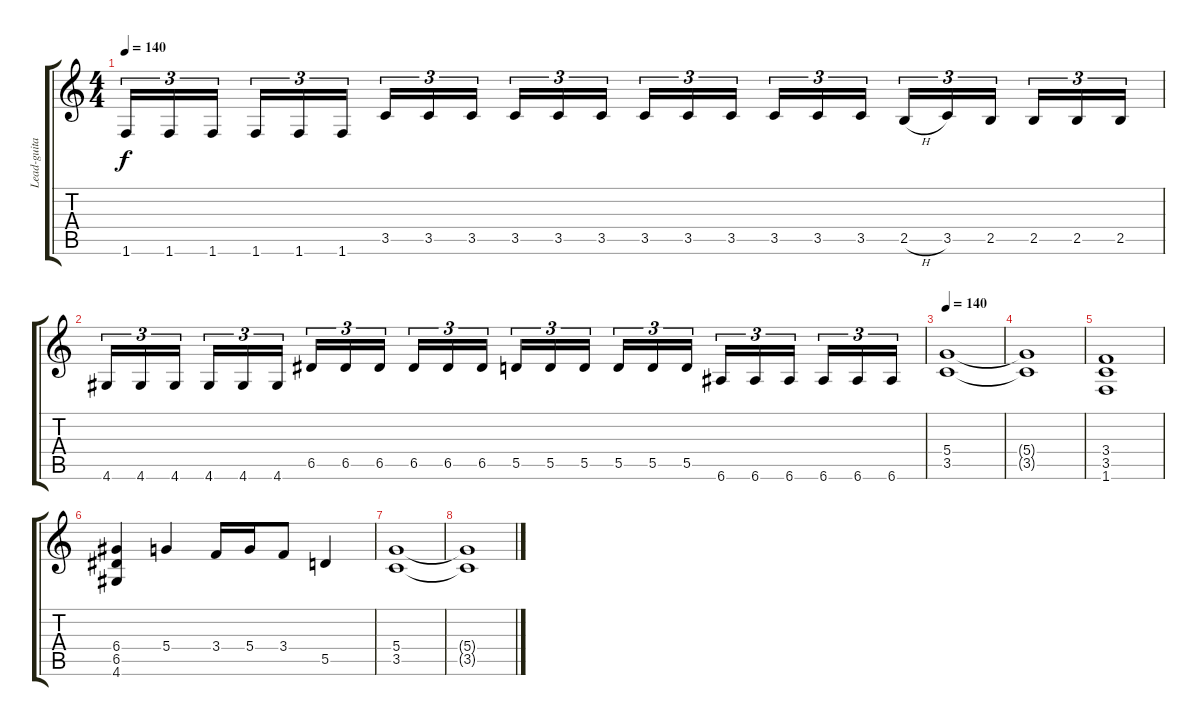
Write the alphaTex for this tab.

\track ("Lead-guitar - Galder" "Lead-guita") {instrument distortionguitar}
\staff {score tabs}
\tuning (E4 B3 G3 D3 A2 E2) {hide}
\ts (4 4)
\tempo 140
\clef g2
\ks c
1.6.16{tu (3 2) dy f} 1.6.16{tu (3 2)} 1.6.16{tu (3 2) beam splitsecondary} 1.6.16{tu (3 2)} 1.6.16{tu (3 2)} 1.6.16{tu (3 2)} 3.5.16{tu (3 2)} 3.5.16{tu (3 2)} 3.5.16{tu (3 2) beam splitsecondary} 3.5.16{tu (3 2)} 3.5.16{tu (3 2)} 3.5.16{tu (3 2)} 3.5.16{tu (3 2)} 3.5.16{tu (3 2)} 3.5.16{tu (3 2) beam splitsecondary} 3.5.16{tu (3 2)} 3.5.16{tu (3 2)} 3.5.16{tu (3 2)} 2.5{h}.16{tu (3 2)} 3.5.16{tu (3 2)} 2.5.16{tu (3 2) beam splitsecondary} 2.5.16{tu (3 2)} 2.5.16{tu (3 2)} 2.5.16{tu (3 2)} |
4.6.16{tu (3 2)} 4.6.16{tu (3 2)} 4.6.16{tu (3 2) beam splitsecondary} 4.6.16{tu (3 2)} 4.6.16{tu (3 2)} 4.6.16{tu (3 2)} 6.5.16{tu (3 2)} 6.5.16{tu (3 2)} 6.5.16{tu (3 2) beam splitsecondary} 6.5.16{tu (3 2)} 6.5.16{tu (3 2)} 6.5.16{tu (3 2)} 5.5.16{tu (3 2)} 5.5.16{tu (3 2)} 5.5.16{tu (3 2) beam splitsecondary} 5.5.16{tu (3 2)} 5.5.16{tu (3 2)} 5.5.16{tu (3 2)} 6.6.16{tu (3 2)} 6.6.16{tu (3 2)} 6.6.16{tu (3 2) beam splitsecondary} 6.6.16{tu (3 2)} 6.6.16{tu (3 2)} 6.6.16{tu (3 2)} |
\tempo 140
(5.4 3.5).1 |
(5.4{t} 3.5{t}).1 |
(3.4 3.5 1.6).1 |
(6.4 6.5 4.6).4 5.4.4 3.4.16 5.4.16 3.4.8 5.5.4 |
(5.4 3.5).1 |
(5.4{t} 3.5{t}).1
